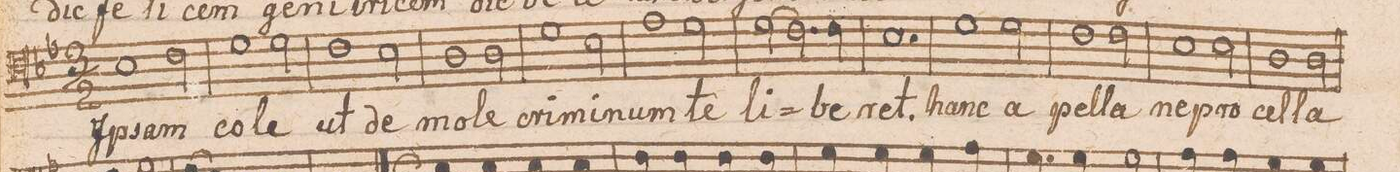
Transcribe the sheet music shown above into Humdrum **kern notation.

**kern	**text
*I"Tenore.	*
*clefC4	*
*k[b-e-]	*
*met(C.)	*
*M3/2	*
1B-	Ip-
2c\	-sam
=27	=27
1d	co-
2d\	-le
=28	=28
1c	ut
2B-\	de
=29	=29
1A	mo-
2A\	-le
=30	=30
1d	cri-
2B-\	-mi-
=31	=31
1e-	-num
2d\	te
=32	=32
(2d\	li-
2.c\)	.
4c\	-be-
=33	=33
1.B-	-ret.
=34	=34
1d	hanc
2d\	a-
=35	=35
1c	-pel-
2c\	-la,
=36	=36
1B-	ne
2B-\	pro-
=37	=37
1A	-cel-
2A\	-la
=38	=38
*-	*-
